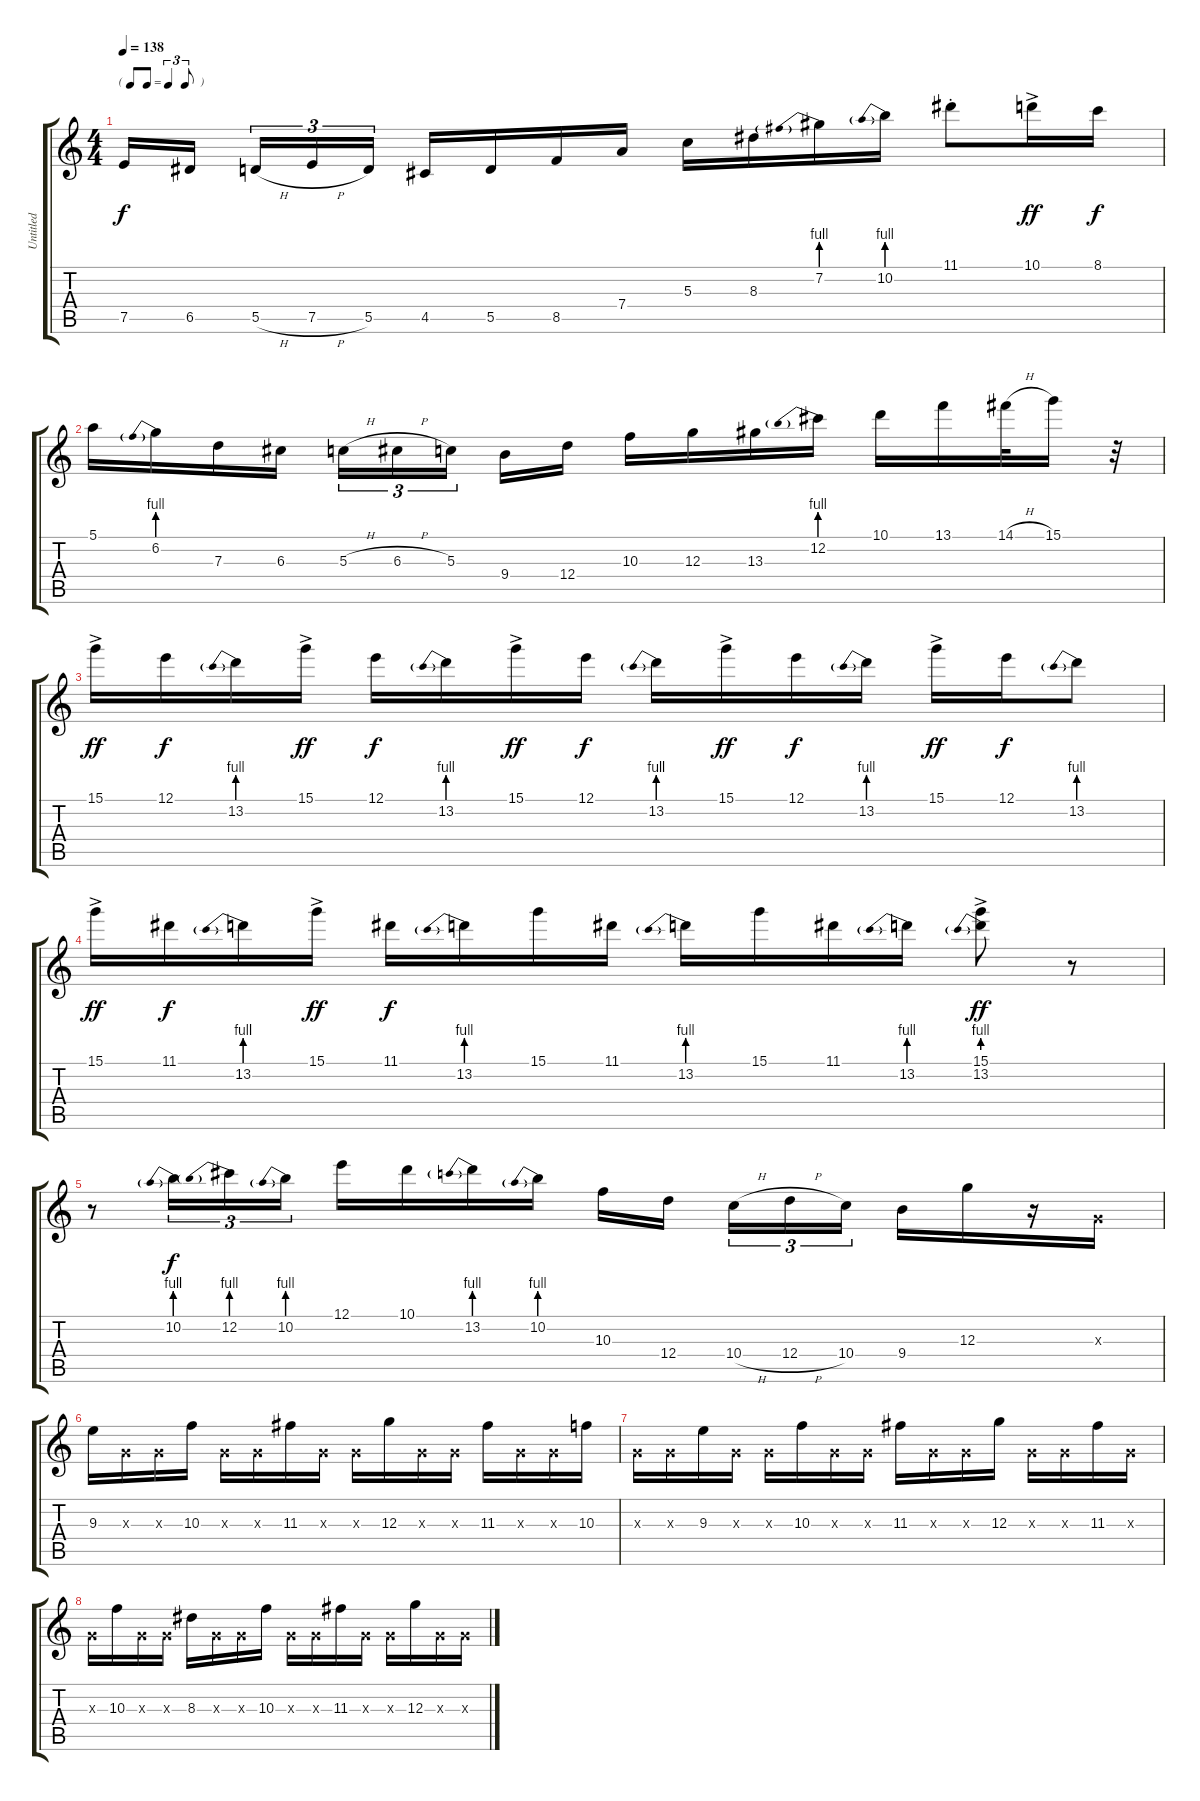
\track ("Untitled" "Untitled") {instrument acousticguitarsteel}
\staff {score tabs}
\tuning (E4 B3 G3 D3 A2 E2) {hide}
\ts (4 4)
\tf triplet8th
\tempo 138
\clef g2
\ks c
7.5.16{dy f} 6.5.16{beam splitsecondary} 5.5{h}.16{tu (3 2)} 7.5{h}.16{tu (3 2)} 5.5.16{tu (3 2)} 4.5.16 5.5.16 8.5.16 7.4.16 5.3.16 8.3.16 7.2{be (prebend 0 4 60 4)}.16 10.2{be (prebend 0 4 60 4)}.16 11.1{st}.8 10.1{ac}.16{dy ff} 8.1.16{dy f} |
5.1.16 6.2{be (prebend 0 4 60 4)}.16 7.3.16 6.3.16 5.3{h}.16{tu (3 2)} 6.3{h}.16{tu (3 2)} 5.3.16{tu (3 2) beam splitsecondary} 9.4.16 12.4.16 10.3.16 12.3.16 13.3.16 12.2{be (prebend 0 4 60 4)}.16 10.1.16 13.1.16 14.1{h}.32 15.1.16 r.32 |
15.1{ac}.16{dy ff} 12.1.16{dy f} 13.2{be (prebend 0 4 60 4)}.16 15.1{ac}.16{dy ff} 12.1.16{dy f} 13.2{be (prebend 0 4 60 4)}.16 15.1{ac}.16{dy ff} 12.1.16{dy f} 13.2{be (prebend 0 4 60 4)}.16 15.1{ac}.16{dy ff} 12.1.16{dy f} 13.2{be (prebend 0 4 60 4)}.16 15.1{ac}.16{dy ff} 12.1.16{dy f} 13.2{be (prebend 0 4 60 4)}.8 |
15.1{ac}.16{dy ff} 11.1.16{dy f} 13.2{be (prebend 0 4 60 4)}.16 15.1{ac}.16{dy ff} 11.1.16{dy f} 13.2{be (prebend 0 4 60 4)}.16 15.1.16 11.1.16 13.2{be (prebend 0 4 60 4)}.16 15.1.16 11.1.16 13.2{be (prebend 0 4 60 4)}.16 (15.1{ac} 13.2{be (prebend 0 4 60 4) ac}).8{dy ff} r.8 |
r.8 10.2{be (prebend 0 4 60 4)}.16{tu (3 2) dy f} 12.2{be (prebend 0 4 60 4)}.16{tu (3 2)} 10.2{be (prebend 0 4 60 4)}.16{tu (3 2)} 12.1.16 10.1.16 13.2{be (prebend 0 4 60 4)}.16 10.2{be (prebend 0 4 60 4)}.16 10.3.16 12.4.16{beam splitsecondary} 10.4{h}.16{tu (3 2)} 12.4{h}.16{tu (3 2)} 10.4.16{tu (3 2)} 9.4.16 12.3.16 r.16 0.3{x}.16 |
9.3.16 0.3{x}.16 0.3{x}.16 10.3.16 0.3{x}.16 0.3{x}.16 11.3.16 0.3{x}.16 0.3{x}.16 12.3.16 0.3{x}.16 0.3{x}.16 11.3.16 0.3{x}.16 0.3{x}.16 10.3.16 |
0.3{x}.16 0.3{x}.16 9.3.16 0.3{x}.16 0.3{x}.16 10.3.16 0.3{x}.16 0.3{x}.16 11.3.16 0.3{x}.16 0.3{x}.16 12.3.16 0.3{x}.16 0.3{x}.16 11.3.16 0.3{x}.16 |
0.3{x}.16 10.3.16 0.3{x}.16 0.3{x}.16 8.3.16 0.3{x}.16 0.3{x}.16 10.3.16 0.3{x}.16 0.3{x}.16 11.3.16 0.3{x}.16 0.3{x}.16 12.3.16 0.3{x}.16 0.3{x}.16
